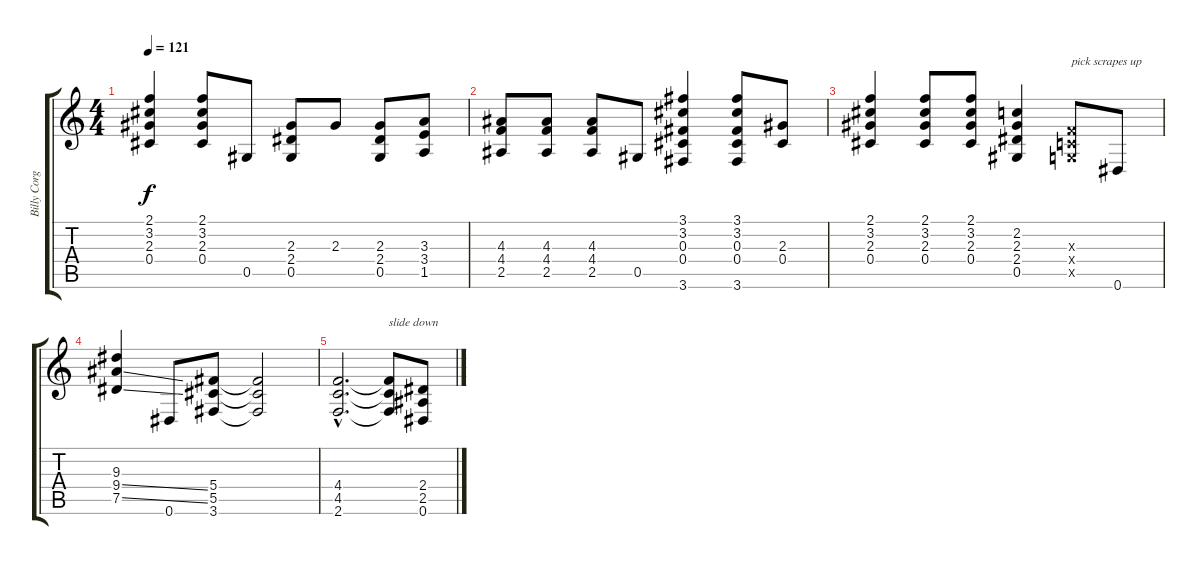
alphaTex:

\track ("Billy Corgan (Ovd Guitar)" "Billy Corg") {instrument overdrivenguitar}
\staff {score tabs}
\tuning (Eb4 Bb3 Gb3 Db3 Ab2 Eb2) {hide}
\ts (4 4)
\tempo 121
\clef g2
\ks c
(2.1 3.2 2.3 0.4).4{dy f} (2.1 3.2 2.3 0.4).8 0.5.8 (2.3 2.4 0.5).8 2.3.8 (2.3 2.4 0.5).8 (3.3 3.4 1.5).8 |
(4.3 4.4 2.5).8 (4.3 4.4 2.5).8 (4.3 4.4 2.5).8 0.5.8 (3.1 3.2 0.3 0.4 3.6).4 (3.1 3.2 0.3 0.4 3.6).8 (2.3 0.4).8 |
(2.1 3.2 2.3 0.4).4 (2.1 3.2 2.3 0.4).8 (2.1 3.2 2.3 0.4).8 (2.2 2.3 2.4 0.5).4 (-1.3{x} -1.4{x} -1.5{x}).8{txt "pick scrapes up"} 0.6.8 |
(9.3 9.4{ss} 7.5{ss}).4 0.6.8 (5.4 5.5 3.6).8 (5.4{t} 5.5{t} 3.6{t}).2 |
(4.4{hac} 4.5{hac} 2.6{hac}).2{d} (4.4{t} 4.5{t} 2.6{t}).8{txt "slide down"} (2.4 2.5 0.6).8
